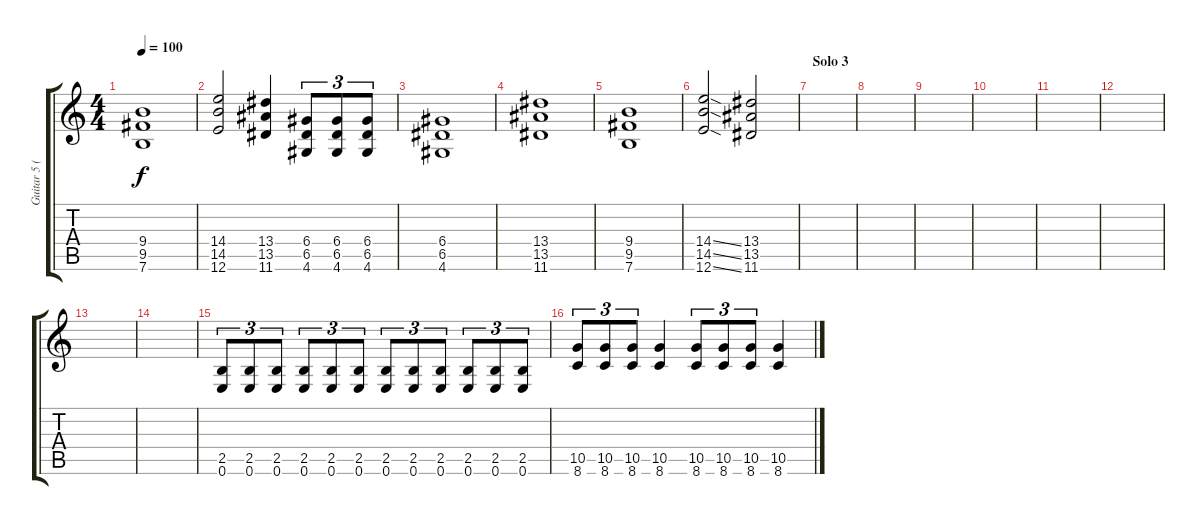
\track ("Guitar 5 (Dist)" "Guitar 5 (") {instrument distortionguitar}
\staff {score tabs}
\tuning (E4 B3 G3 D3 A2 E2) {hide}
\ts (4 4)
\tempo 100
\clef g2
\ks c
(9.4 9.5 7.6).1{dy f} |
(14.4 14.5 12.6).2 (13.4 13.5 11.6).4 (6.4 6.5 4.6).8{tu (3 2)} (6.4 6.5 4.6).8{tu (3 2)} (6.4 6.5 4.6).8{tu (3 2)} |
(6.4 6.5 4.6).1{balance 8} |
(13.4 13.5 11.6).1 |
(9.4 9.5 7.6).1 |
(14.4{ss} 14.5{ss} 12.6{ss}).2 (13.4 13.5 11.6).2 |
\section ("" "Solo 3")
|
|
|
|
|
|
|
|
(2.5 0.6).8{tu (3 2)} (2.5 0.6).8{tu (3 2)} (2.5 0.6).8{tu (3 2)} (2.5 0.6).8{tu (3 2)} (2.5 0.6).8{tu (3 2)} (2.5 0.6).8{tu (3 2)} (2.5 0.6).8{tu (3 2)} (2.5 0.6).8{tu (3 2)} (2.5 0.6).8{tu (3 2)} (2.5 0.6).8{tu (3 2)} (2.5 0.6).8{tu (3 2)} (2.5 0.6).8{tu (3 2)} |
(10.5 8.6).8{tu (3 2)} (10.5 8.6).8{tu (3 2)} (10.5 8.6).8{tu (3 2)} (10.5 8.6).4 (10.5 8.6).8{tu (3 2)} (10.5 8.6).8{tu (3 2)} (10.5 8.6).8{tu (3 2)} (10.5 8.6).4
